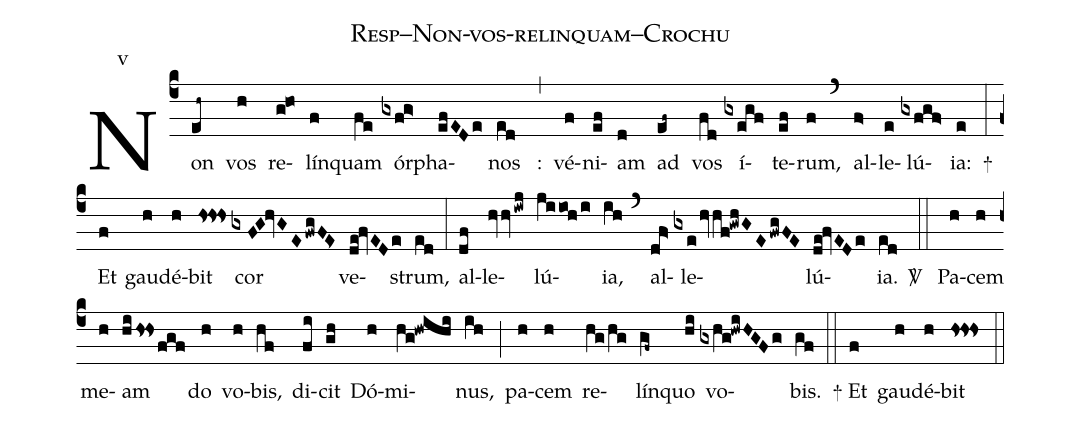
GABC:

name: Resp--Non-vos-relinquam--Crochu ;
annotation: v;
%%
(c4) Non(eh~) vos(h) re(g!ho)lín(f)quam(fe) ór(gxfg>)pha(efEDe)nos (ed) :(,) vé(f)ni(ef)am(d) ad(ef~) vos(fd) í(gxegf)te(ef)rum,(f) (`) al(f>)le(e)lú(gxfgf>)ia:(e)
+(:) Et(f) gau(h)dé(h)bit(hs!hs!hs) cor(gxFG!hvGEfwgFE>) ve(de!fvEDe)strum,(ed) (:) al(df)le(hvhviwj)lú(jiioh/i)ia,(ih) (`) al(df>)le(gxe/hvhf!gwhGEfwgFE)lú(de!fvEDe)ia.(ed)
<sp>V/</sp> (::)
 Pa(h)cem(h) me(h)am(hi/hs!hsfgf) do(h) vo(h)bis,(hf) di(fi)cit(gh) Dó(h)mi(hg!hwihi)nus,(ih) (;) pa(h)cem(h) re(hg/hg)lín(gf~)quo(hi) vo(gxhg!hwiHGFg)bis.(gf) (::) + Et(f) gau(h)dé(h)bit(hs!hs!hs) (::)
